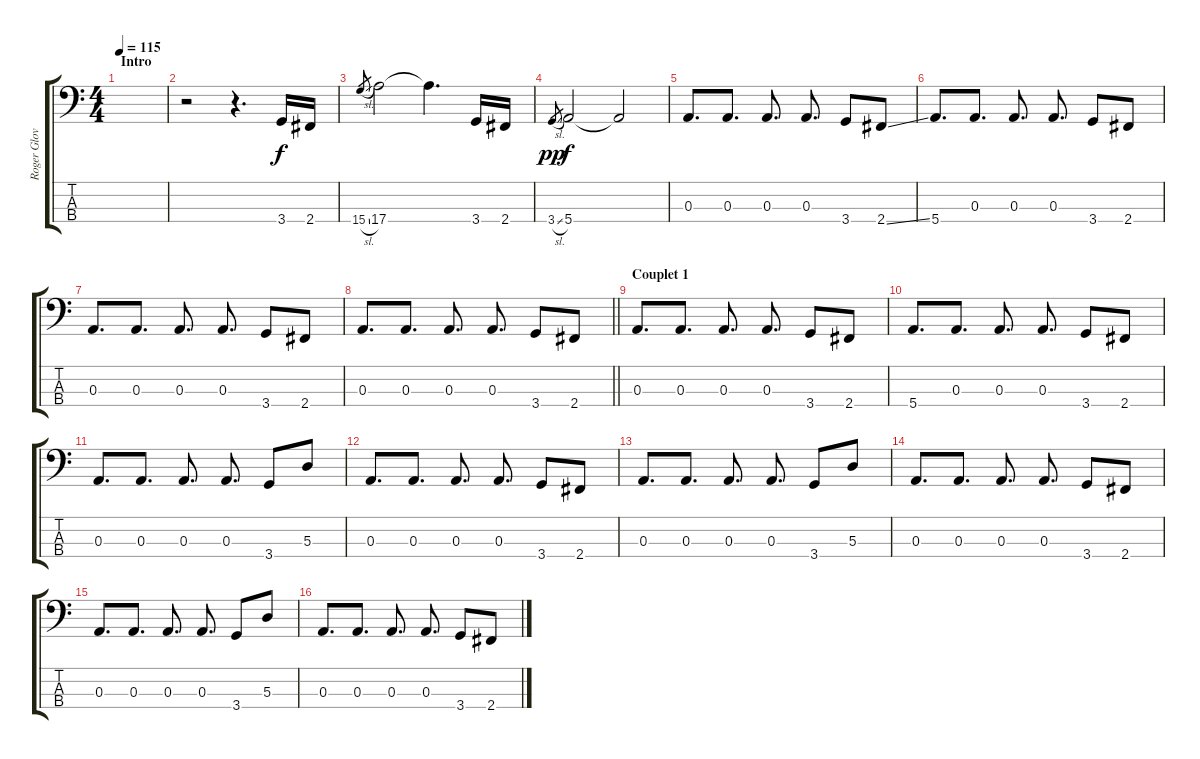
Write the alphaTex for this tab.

\track ("Roger Glover" "Roger Glov") {instrument electricbasspick}
\staff {score tabs}
\tuning (G2 D2 A1 E1) {hide}
\ts (4 4)
\section ("" "Intro")
\tempo 115
\clef f4
\ks c
|
r.2 r.4{d} 3.4.16 2.4.16 |
15.4{sl}.8{gr} 17.4.2 17.4{t}.4{d} 3.4.16 2.4.16 |
3.4{sl}.8{gr dy pp} 5.4.2{dy f} 5.4{t}.2 |
0.3.8{d} 0.3.8{d} 0.3.8{d} 0.3.8{d} 3.4.8 2.4{ss}.8 |
5.4.8{d} 0.3.8{d} 0.3.8{d} 0.3.8{d} 3.4.8 2.4.8 |
0.3.8{d} 0.3.8{d} 0.3.8{d} 0.3.8{d} 3.4.8 2.4.8 |
\barLineRight lightlight
0.3.8{d} 0.3.8{d} 0.3.8{d} 0.3.8{d} 3.4.8 2.4.8 |
\section ("" "Couplet 1")
0.3.8{d} 0.3.8{d} 0.3.8{d} 0.3.8{d} 3.4.8 2.4.8 |
5.4.8{d} 0.3.8{d} 0.3.8{d} 0.3.8{d} 3.4.8 2.4.8 |
0.3.8{d} 0.3.8{d} 0.3.8{d} 0.3.8{d} 3.4.8 5.3.8 |
0.3.8{d} 0.3.8{d} 0.3.8{d} 0.3.8{d} 3.4.8 2.4.8 |
0.3.8{d} 0.3.8{d} 0.3.8{d} 0.3.8{d} 3.4.8 5.3.8 |
0.3.8{d} 0.3.8{d} 0.3.8{d} 0.3.8{d} 3.4.8 2.4.8 |
0.3.8{d} 0.3.8{d} 0.3.8{d} 0.3.8{d} 3.4.8 5.3.8 |
0.3.8{d} 0.3.8{d} 0.3.8{d} 0.3.8{d} 3.4.8 2.4.8
